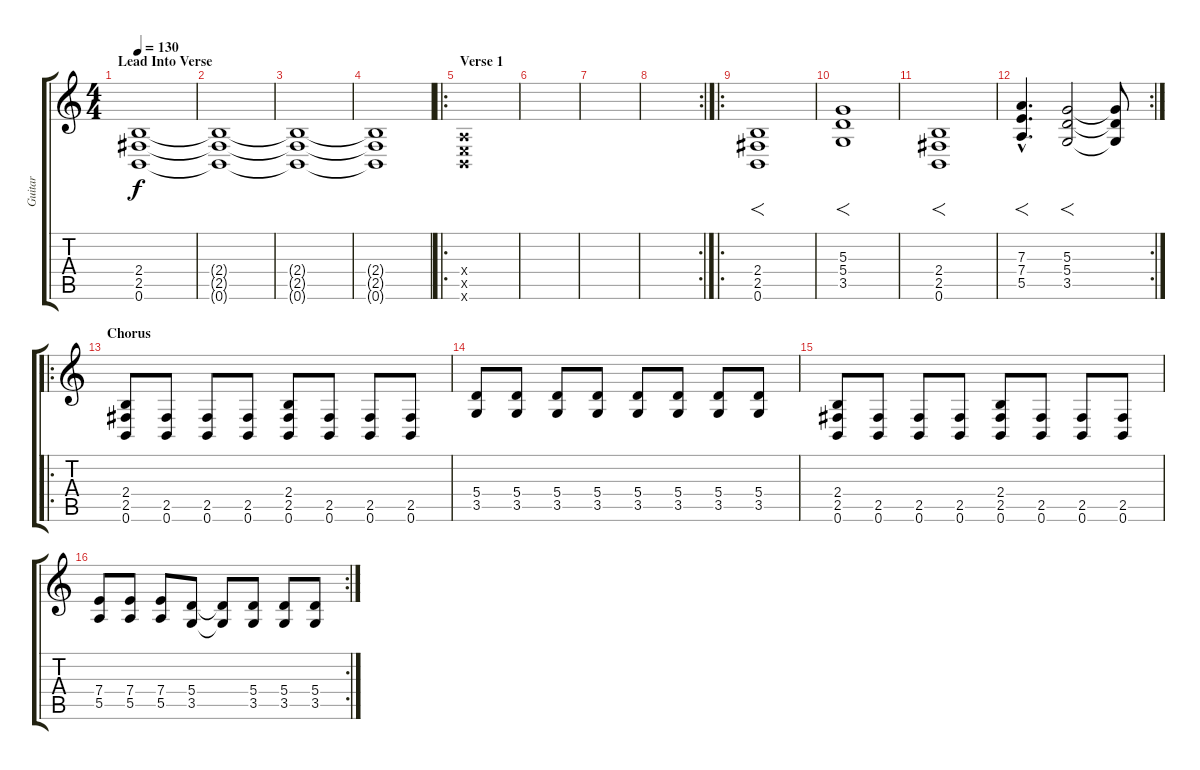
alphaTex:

\track ("Guitar" "Guitar") {instrument electricguitarclean}
\staff {score tabs}
\tuning (B3 Gb3 D3 A2 E2 B1) {hide}
\ts (4 4)
\section ("" "Lead Into Verse ")
\tempo 130
\clef g2
\ks c
(2.4 2.5 0.6).1{dy f volume 0} |
(2.4{t} 2.5{t} 0.6{t}).1 |
(2.4{t} 2.5{t} 0.6{t}).1{volume 16} |
(2.4{t} 2.5{t} 0.6{t}).1 |
\ro
\section ("" "Verse 1")
(0.4{x} 0.5{x} 0.6{x}).1 |
|
|
\rc 2
|
\ro
(2.4 2.5 0.6).1{f instrument distortionguitar} |
(5.3 5.4 3.5).1{f} |
(2.4 2.5 0.6).1{f} |
\rc 2
(7.3{hac} 7.4{hac} 5.5{hac}).4{f d} (5.3 5.4 3.5).2{f} (5.3{t} 5.4{t} 3.5{t}).8 |
\ro
\section ("" "Chorus")
(2.4 2.5 0.6).8{instrument distortionguitar} (2.5 0.6).8 (2.5 0.6).8 (2.5 0.6).8 (2.4 2.5 0.6).8 (2.5 0.6).8 (2.5 0.6).8 (2.5 0.6).8 |
(5.4 3.5).8 (5.4 3.5).8 (5.4 3.5).8 (5.4 3.5).8 (5.4 3.5).8 (5.4 3.5).8 (5.4 3.5).8 (5.4 3.5).8 |
(2.4 2.5 0.6).8{instrument distortionguitar} (2.5 0.6).8 (2.5 0.6).8 (2.5 0.6).8 (2.4 2.5 0.6).8 (2.5 0.6).8 (2.5 0.6).8 (2.5 0.6).8 |
\rc 2
(7.4 5.5).8 (7.4 5.5).8 (7.4 5.5).8 (5.4 3.5).8 (5.4{t} 3.5{t}).8 (5.4 3.5).8 (5.4 3.5).8 (5.4 3.5).8
